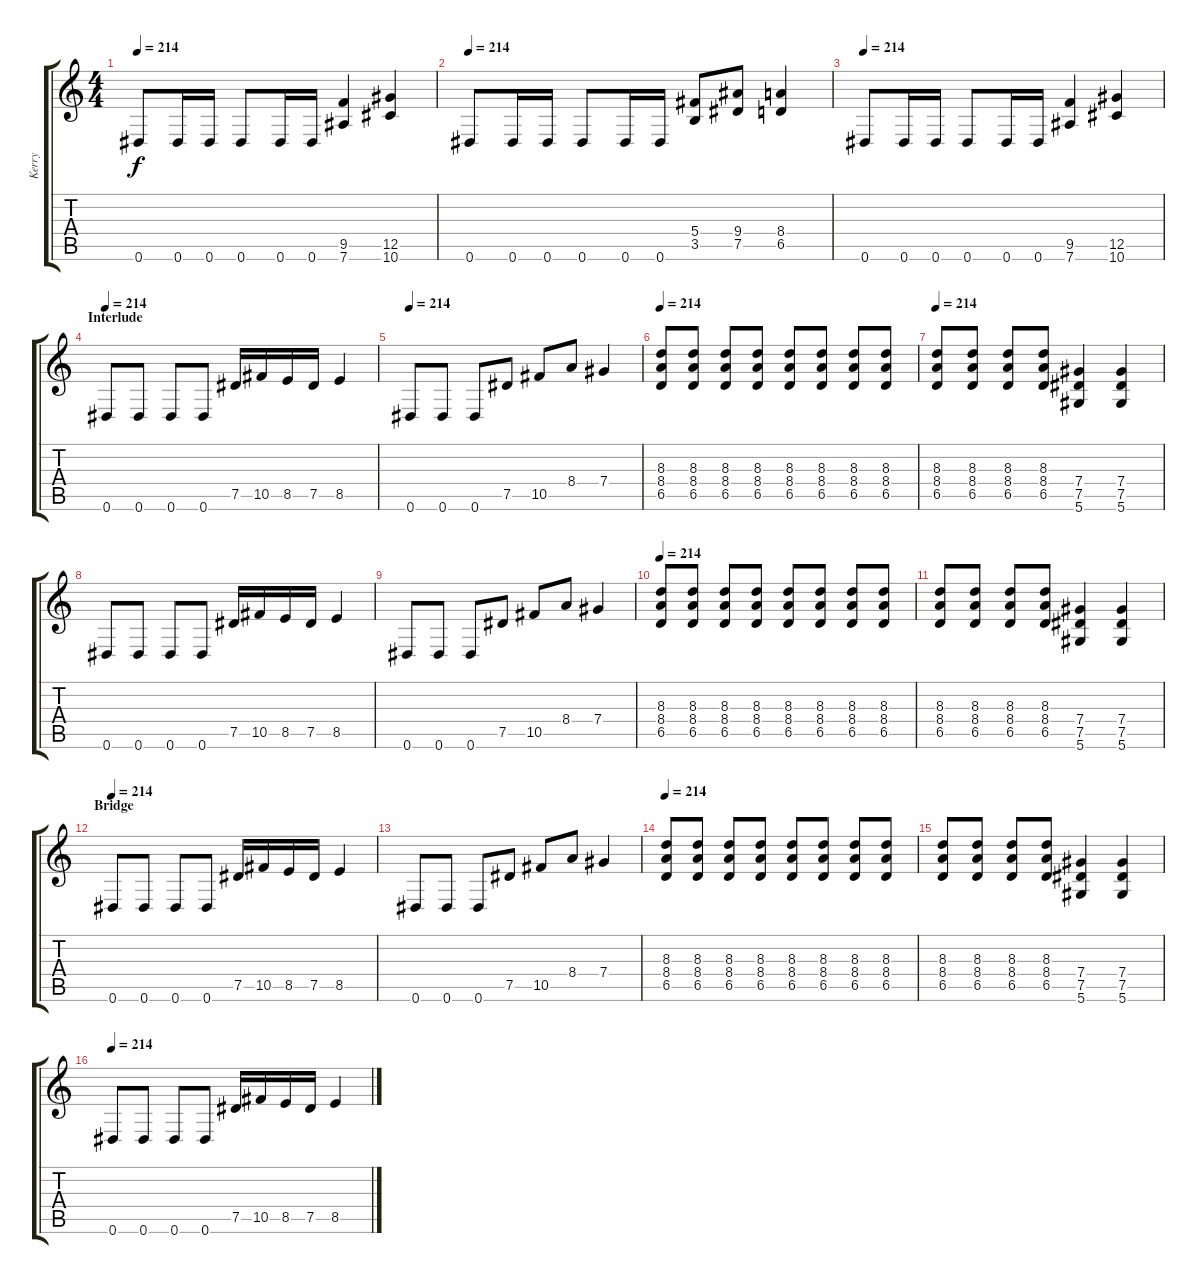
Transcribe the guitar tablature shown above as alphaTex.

\track ("Kerry" "Kerry") {instrument distortionguitar}
\staff {score tabs}
\tuning (Eb4 Bb3 Gb3 Db3 Ab2 Eb2) {hide}
\ts (4 4)
\tempo 214
\clef g2
\ks c
0.6.8{dy f} 0.6.16 0.6.16 0.6.8 0.6.16 0.6.16 (9.5 7.6).4 (12.5 10.6).4 |
\tempo 214
0.6.8 0.6.16 0.6.16 0.6.8 0.6.16 0.6.16 (5.4 3.5).8 (9.4 7.5).8 (8.4 6.5).4 |
\tempo 214
0.6.8 0.6.16 0.6.16 0.6.8 0.6.16 0.6.16 (9.5 7.6).4 (12.5 10.6).4 |
\section ("" "Interlude")
\tempo 214
0.6.8 0.6.8 0.6.8 0.6.8 7.5.16 10.5.16 8.5.16 7.5.16 8.5.4 |
\tempo 214
0.6.8 0.6.8 0.6.8 7.5.8 10.5.8 8.4.8 7.4.4 |
\tempo 214
(8.3 8.4 6.5).8 (8.3 8.4 6.5).8 (8.3 8.4 6.5).8 (8.3 8.4 6.5).8 (8.3 8.4 6.5).8 (8.3 8.4 6.5).8 (8.3 8.4 6.5).8 (8.3 8.4 6.5).8 |
\tempo 214
(8.3 8.4 6.5).8 (8.3 8.4 6.5).8 (8.3 8.4 6.5).8 (8.3 8.4 6.5).8 (7.4 7.5 5.6).4 (7.4 7.5 5.6).4 |
0.6.8 0.6.8 0.6.8 0.6.8 7.5.16 10.5.16 8.5.16 7.5.16 8.5.4 |
0.6.8 0.6.8 0.6.8 7.5.8 10.5.8 8.4.8 7.4.4 |
\tempo 214
(8.3 8.4 6.5).8 (8.3 8.4 6.5).8 (8.3 8.4 6.5).8 (8.3 8.4 6.5).8 (8.3 8.4 6.5).8 (8.3 8.4 6.5).8 (8.3 8.4 6.5).8 (8.3 8.4 6.5).8 |
(8.3 8.4 6.5).8 (8.3 8.4 6.5).8 (8.3 8.4 6.5).8 (8.3 8.4 6.5).8 (7.4 7.5 5.6).4 (7.4 7.5 5.6).4 |
\section ("" "Bridge")
\tempo 214
0.6.8 0.6.8 0.6.8 0.6.8 7.5.16 10.5.16 8.5.16 7.5.16 8.5.4 |
0.6.8 0.6.8 0.6.8 7.5.8 10.5.8 8.4.8 7.4.4 |
\tempo 214
(8.3 8.4 6.5).8 (8.3 8.4 6.5).8 (8.3 8.4 6.5).8 (8.3 8.4 6.5).8 (8.3 8.4 6.5).8 (8.3 8.4 6.5).8 (8.3 8.4 6.5).8 (8.3 8.4 6.5).8 |
(8.3 8.4 6.5).8 (8.3 8.4 6.5).8 (8.3 8.4 6.5).8 (8.3 8.4 6.5).8 (7.4 7.5 5.6).4 (7.4 7.5 5.6).4 |
\tempo 214
0.6.8 0.6.8 0.6.8 0.6.8 7.5.16 10.5.16 8.5.16 7.5.16 8.5.4
